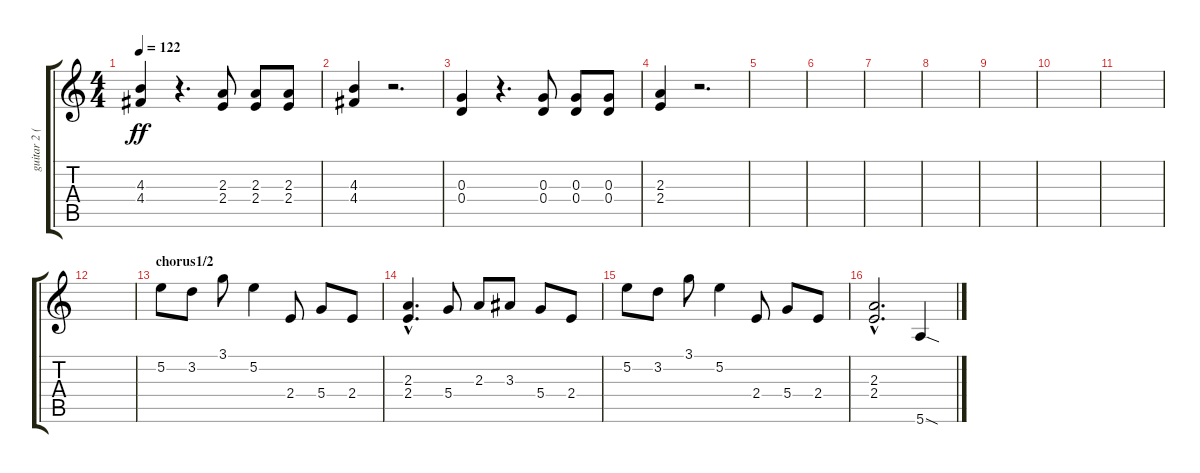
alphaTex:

\track ("guitar 2 (middle)" "guitar 2 (") {instrument distortionguitar}
\staff {score tabs}
\tuning (E4 B3 G3 D3 A2 E2) {hide}
\ts (4 4)
\tempo 122
\clef g2
\ks c
(4.3 4.4).4{dy ff} r.4{d} (2.3 2.4).8 (2.3 2.4).8 (2.3 2.4).8 |
(4.3 4.4).4 r.2{d} |
(0.3 0.4).4 r.4{d} (0.3 0.4).8 (0.3 0.4).8 (0.3 0.4).8 |
(2.3 2.4).4 r.2{d} |
|
|
|
|
|
|
|
|
\section ("" "chorus1/2")
5.2.8 3.2.8 3.1.8 5.2.4 2.4.8 5.4.8 2.4.8 |
(2.3{hac} 2.4{hac}).4{d} 5.4.8 2.3.8 3.3.8 5.4.8 2.4.8 |
5.2.8 3.2.8 3.1.8 5.2.4 2.4.8 5.4.8 2.4.8 |
(2.3{hac} 2.4{hac}).2{d} 5.6{sod}.4
